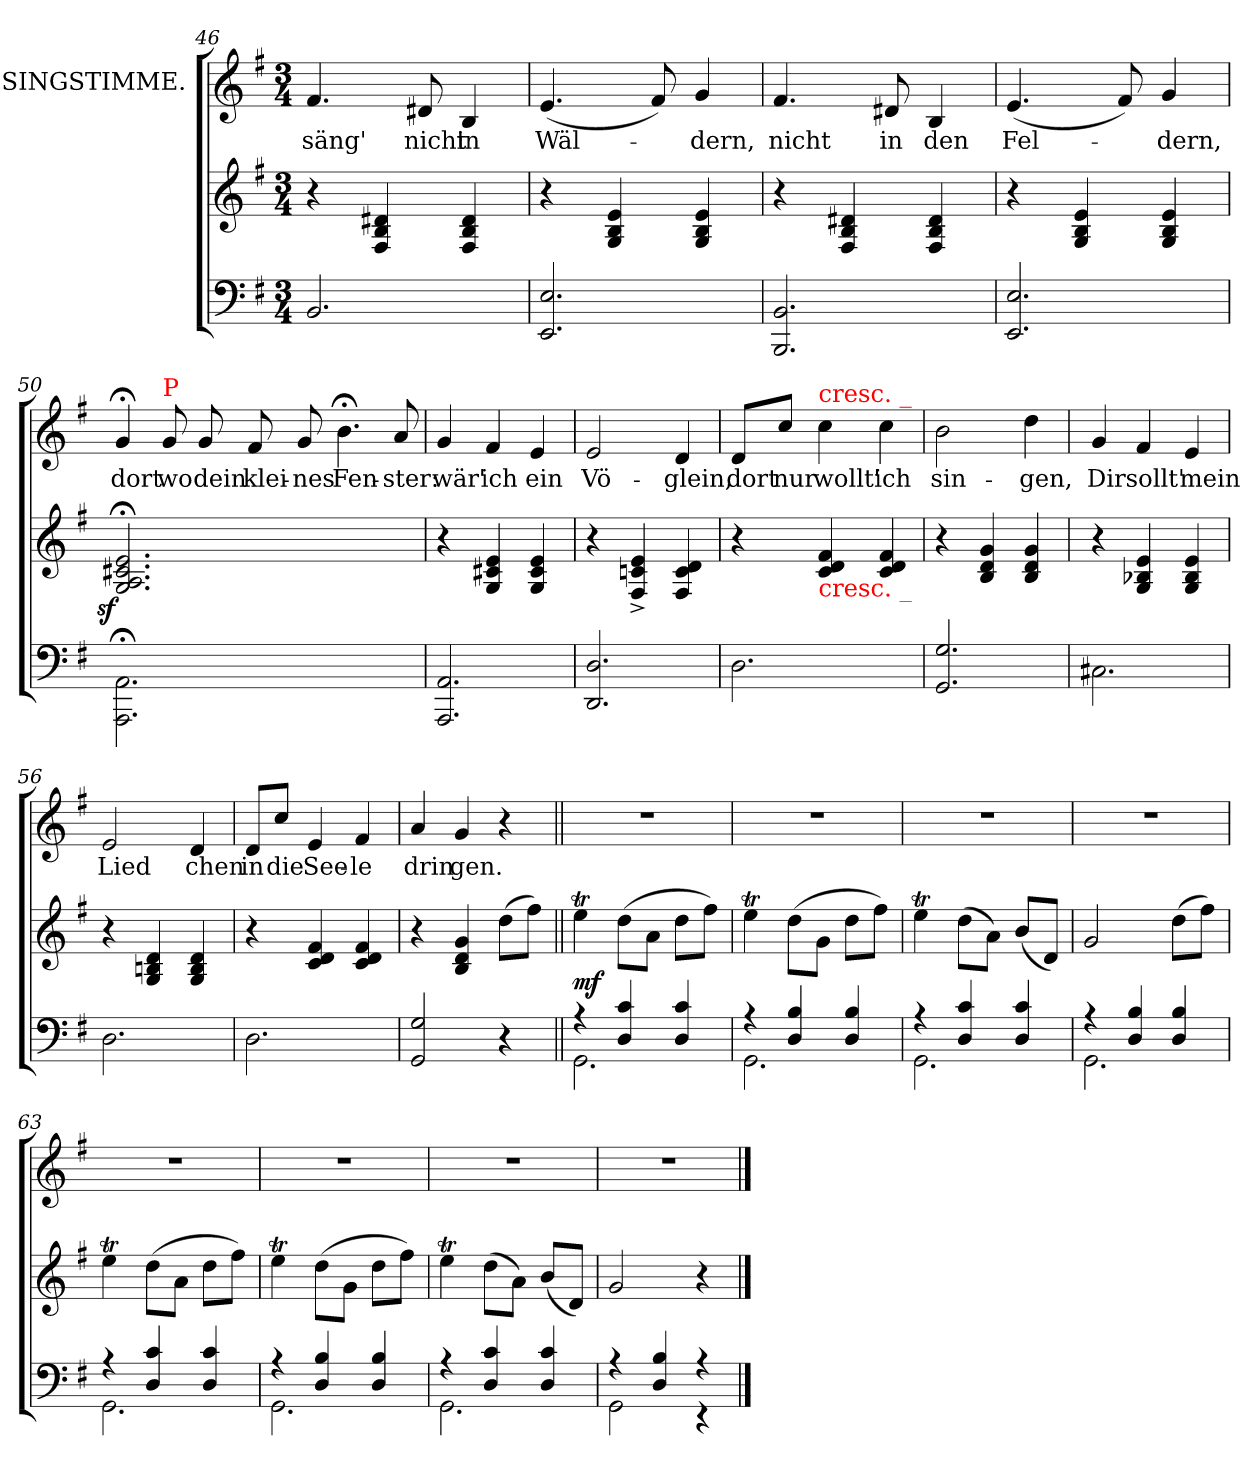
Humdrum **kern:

**kern	**kern	**dynam	**kern	**text
*part2	*part2	*part2	*part1	*part1
*staff3	*staff2	*staff2/3	*staff1	*staff1
*	*	*	*I"SINGSTIMME.	*
*clefF4	*clefG2	*	*clefG2	*
*k[f#]	*k[f#]	*	*k[f#]	*
*G:	*G:	*	*G:	*
*M3/4	*M3/4	*	*M3/4	*
=46	=46	=46	=46	=46
2.BB	4r	.	4.f#	säng'
.	4d#X/ 4B/ 4F#/	.	.	.
.	.	.	8d#X	nicht
.	4d#/ 4B/ 4F#/	.	4B	in
=47	=47	=47	=47	=47
2.E 2.EE	4r	.	(<4.e	Wäl-
.	4e/ 4B/ 4G/	.	.	.
.	.	.	8f#)	.
.	4e/ 4B/ 4G/	.	4g	-dern,
=48	=48	=48	=48	=48
2.BB 2.BBB	4r	.	4.f#	nicht
.	4d#X/ 4B/ 4F#/	.	.	.
.	.	.	8d#X	in
.	4d#/ 4B/ 4F#/	.	4B	den
=49	=49	=49	=49	=49
2.E 2.EE	4r	.	(<4.e	Fel-
.	4e/ 4B/ 4G/	.	.	.
.	.	.	8f#)	.
.	4e/ 4B/ 4G/	.	4g	-dern,
=50	=50	=50	=50	=50
!	!	!LO:DY:rj	!	!
2.AA;\ 2.AAA;\	2.e;</ 2.c#X;</ 2.A;</ 2.G;</	sf	4g;<	dort
!	!	!	!LO:TX:a:color=red:t=P	!
.	.	.	8g!	wo
.	.	.	8g!	dein
.	.	.	8f#!	klei-
.	.	.	8g!	-nes
2ryy	2ryy	.	4.b;<	Fen-
.	.	.	8a	-ster:
=51	=51	=51	=51	=51
2.AA 2.AAA	4r	.	4g	wär'
.	4e/ 4c#X/ 4G/	.	4f#	ich
.	4e/ 4c#/ 4G/	.	4e	ein
=52	=52	=52	=52	=52
2.D 2.DD	4r	.	2e	Vö-
.	4e^>/ 4cn^>/ 4F#^>/	.	.	.
.	4d/ 4c/ 4F#/	.	4d	-glein,
=53	=53	=53	=53	=53
2.D	4r	.	8d/L	dort
.	.	.	8cc/J	nur
!	!	!	!LO:TX:a:color=red:t=cresc. _	!
!	!LO:TX:b:color=red:t=cresc. _	!	!	!
.	4f# 4d 4c	.	4cc	wollt'
.	4f# 4d 4c	.	4cc	ich
=54	=54	=54	=54	=54
2.G 2.GG	4r	.	2b	sin-
.	4g 4d 4B	.	.	.
.	4g 4d 4B	.	4dd	-gen,
=55	=55	=55	=55	=55
2.C#X\	4r	.	4g	Dir
.	4e/ 4B-X/ 4G/	.	4f#	sollt'
.	4e/ 4B-/ 4G/	.	4e	mein
=56	=56	=56	=56	=56
2.D	4r	.	2e	Lied
.	4d/ 4Bn/ 4G/	.	.	.
.	4d/ 4B/ 4G/	.	4d	chen
=57	=57	=57	=57	=57
2.D	4r	.	8d/L	in
.	.	.	8cc/J	die
.	4f# 4d 4c	.	4e	See-
.	4f# 4d 4c	.	4f#	-le
=58	=58	=58	=58	=58
2G/ 2GG/	4r	.	4a	drin
.	4g 4d 4B	.	4g	gen.
4r	(>8ddL	.	4r	.
.	8ff#J)	.	.	.
=59||	=59||	=59||	=59||	=59||
*^	*	*	*	*
4rA	2.GG	4eeT	mf	2.rdd	.
4c 4D	.	(>8ddL	.	.	.
.	.	8aJ	.	.	.
4c 4D	.	8ddL	.	.	.
.	.	8ff#J)	.	.	.
=60	=60	=60	=60	=60	=60
4rA	2.GG	4eeT	.	2.rdd	.
4B 4D	.	(>8ddL	.	.	.
.	.	8gJ	.	.	.
4B 4D	.	8ddL	.	.	.
.	.	8ff#J)	.	.	.
=61	=61	=61	=61	=61	=61
4rA	2.GG	4eeT	.	2.rdd	.
4c 4D	.	(>8ddL	.	.	.
.	.	8aJ)	.	.	.
4c 4D	.	(<8bL	.	.	.
.	.	8dJ)	.	.	.
=62	=62	=62	=62	=62	=62
4rA	2.GG	2g	.	2.rdd	.
4B 4D	.	.	.	.	.
4B 4D	.	(>8ddL	.	.	.
.	.	8ff#J)	.	.	.
=63	=63	=63	=63	=63	=63
4rA	2.GG	4eeT	.	2.rdd	.
4c 4D	.	(>8ddL	.	.	.
.	.	8aJ	.	.	.
4c 4D	.	8ddL	.	.	.
.	.	8ff#J)	.	.	.
=64	=64	=64	=64	=64	=64
4rA	2.GG	4eeT	.	2.rdd	.
4B 4D	.	(>8ddL	.	.	.
.	.	8gJ	.	.	.
4B 4D	.	8ddL	.	.	.
.	.	8ff#J)	.	.	.
=65	=65	=65	=65	=65	=65
4rA	2.GG	4eeT	.	2.rdd	.
4c 4D	.	(>8ddL	.	.	.
.	.	8aJ)	.	.	.
4c 4D	.	(<8bL	.	.	.
.	.	8dJ)	.	.	.
=66	=66	=66	=66	=66	=66
4rA	2GG	2g	.	2.rdd	.
4B 4D	.	.	.	.	.
4r	4r	4r	.	.	.
*v	*v	*	*	*	*
==	==	==	==	==
*-	*-	*-	*-	*-
